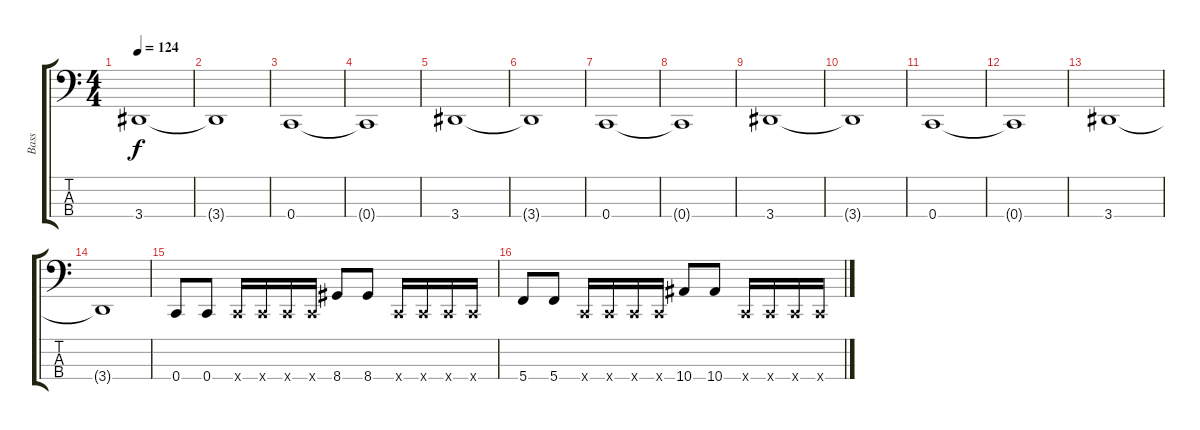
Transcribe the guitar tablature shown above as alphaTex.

\track ("Bass" "Bass") {instrument electricbassfinger}
\staff {score tabs}
\tuning (F2 C2 G1 C1) {hide}
\ts (4 4)
\tempo 124
\clef f4
\ks c
3.4.1{dy f} |
3.4{t}.1 |
0.4.1 |
0.4{t}.1 |
3.4.1 |
3.4{t}.1 |
0.4.1 |
0.4{t}.1 |
3.4.1 |
3.4{t}.1 |
0.4.1 |
0.4{t}.1 |
3.4.1 |
3.4{t}.1 |
0.4.8 0.4.8 0.4{x}.16 0.4{x}.16 0.4{x}.16 0.4{x}.16 8.4.8 8.4.8 0.4{x}.16 0.4{x}.16 0.4{x}.16 0.4{x}.16 |
5.4.8 5.4.8 0.4{x}.16 0.4{x}.16 0.4{x}.16 0.4{x}.16 10.4.8 10.4.8 0.4{x}.16 0.4{x}.16 0.4{x}.16 0.4{x}.16
